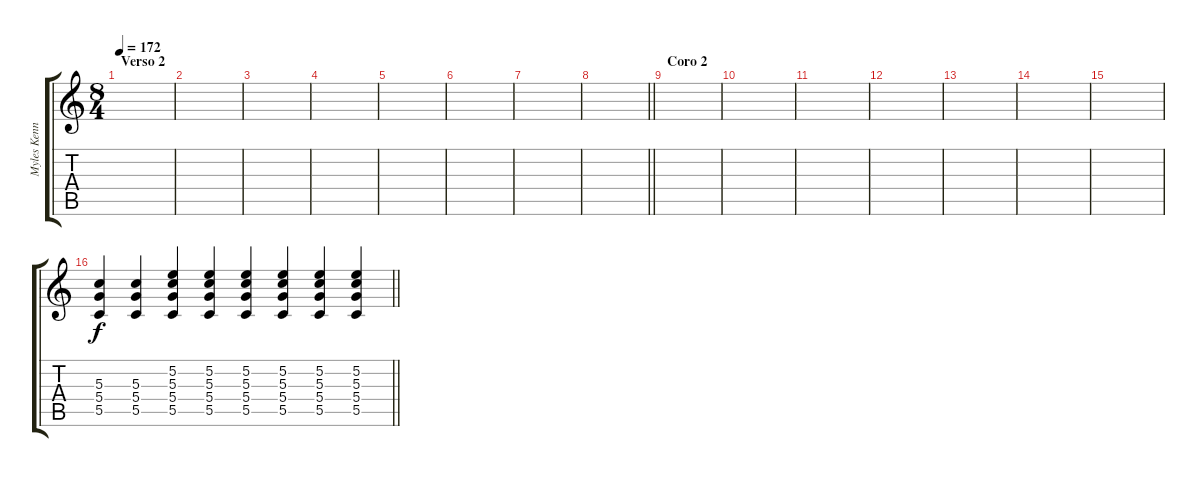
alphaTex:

\track ("Myles Kennedy [Guitar]" "Myles Kenn") {instrument overdrivenguitar}
\staff {score tabs}
\tuning (D4 B3 G3 D3 G2 D2) {hide}
\ts (8 4)
\section ("" "Verso 2")
\tempo 172
\clef g2
\ks c
|
|
|
|
|
|
|
\barLineRight lightlight
|
\section ("" "Coro 2")
|
|
|
|
|
|
|
\barLineRight lightlight
(5.3 5.4 5.5).4{balance 4} (5.3 5.4 5.5).4 (5.2 5.3 5.4 5.5).4 (5.2 5.3 5.4 5.5).4 (5.2 5.3 5.4 5.5).4 (5.2 5.3 5.4 5.5).4 (5.2 5.3 5.4 5.5).4 (5.2 5.3 5.4 5.5).4
